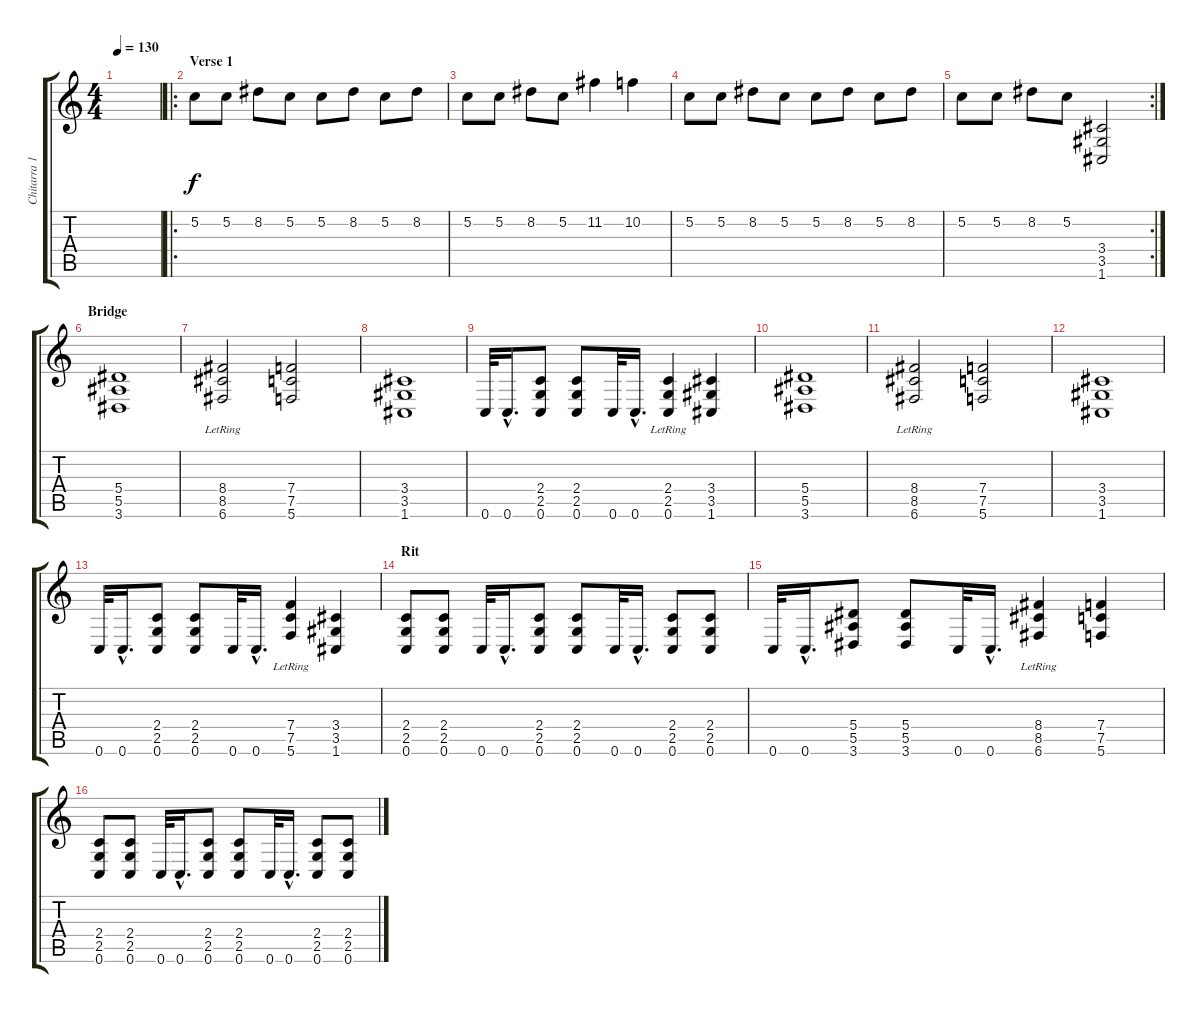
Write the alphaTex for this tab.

\track ("Chitarra 1 Oct" "Chitarra 1") {instrument distortionguitar}
\staff {score tabs}
\tuning (C4 G3 Eb3 Bb2 F2 C2) {hide}
\ts (4 4)
\tempo 130
\clef g2
\ks c
|
\ro
\section ("" "Verse 1")
5.2.8 5.2.8 8.2.8 5.2.8 5.2.8 8.2.8 5.2.8 8.2.8 |
5.2.8 5.2.8 8.2.8 5.2.8 11.2.4 10.2.4 |
5.2.8 5.2.8 8.2.8 5.2.8 5.2.8 8.2.8 5.2.8 8.2.8 |
\rc 2
5.2.8 5.2.8 8.2.8 5.2.8 (3.4 3.5 1.6).2 |
\section ("" "Bridge")
(5.4 5.5 3.6).1 |
(8.4{lr} 8.5{lr} 6.6{lr}).2 (7.4 7.5 5.6).2 |
(3.4 3.5 1.6).1 |
0.6.32 0.6{hac}.16{d} (2.4 2.5 0.6).8 (2.4 2.5 0.6).8 0.6.32 0.6{hac}.16{d} (2.4{lr} 2.5{lr} 0.6{lr}).4 (3.4 3.5 1.6).4 |
(5.4 5.5 3.6).1 |
(8.4{lr} 8.5{lr} 6.6{lr}).2 (7.4 7.5 5.6).2 |
(3.4 3.5 1.6).1 |
0.6.32 0.6{hac}.16{d} (2.4 2.5 0.6).8 (2.4 2.5 0.6).8 0.6.32 0.6{hac}.16{d} (7.4{lr} 7.5 5.6).4 (3.4 3.5 1.6).4 |
\section ("" "Rit")
(2.4 2.5 0.6).8 (2.4 2.5 0.6).8 0.6.32 0.6{hac}.16{d} (2.4 2.5 0.6).8 (2.4 2.5 0.6).8 0.6.32 0.6{hac}.16{d} (2.4 2.5 0.6).8 (2.4 2.5 0.6).8 |
0.6.32 0.6{hac}.16{d} (5.4 5.5 3.6).8 (5.4 5.5 3.6).8 0.6.32 0.6{hac}.16{d} (8.4{lr} 8.5{lr} 6.6{lr}).4 (7.4 7.5 5.6).4 |
(2.4 2.5 0.6).8 (2.4 2.5 0.6).8 0.6.32 0.6{hac}.16{d} (2.4 2.5 0.6).8 (2.4 2.5 0.6).8 0.6.32 0.6{hac}.16{d} (2.4 2.5 0.6).8 (2.4 2.5 0.6).8
